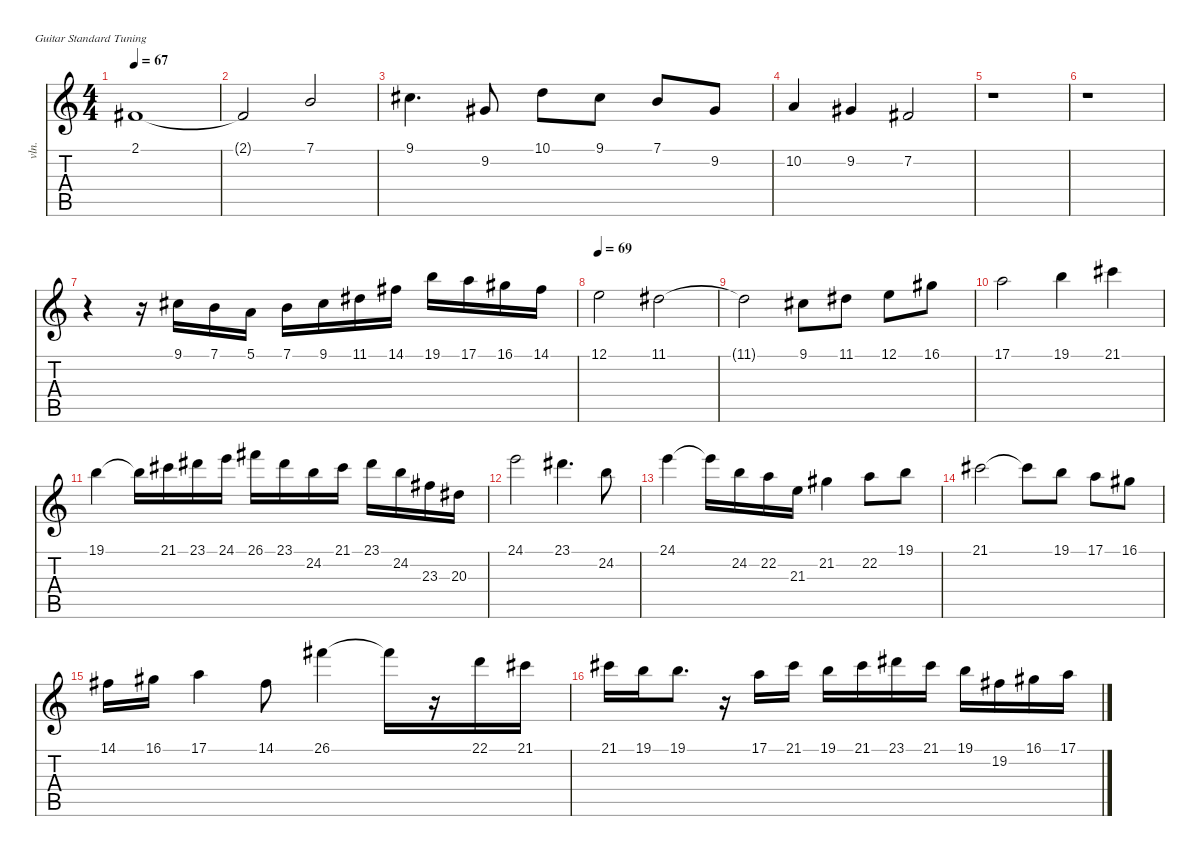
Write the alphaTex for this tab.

\defaultSystemsLayout 4
\hideDynamics
\bracketExtendMode nobrackets
\otherSystemsTrackNameOrientation horizontal
\track ("Track 3" "vln.") {instrument stringensemble2}
\staff {score tabs}
\tuning (E4 B3 G3 D3 A2 E2)
\ts (4 4)
\tempo 67
\clef g2
\ks c
2.1{acc #}.1{dy mf beam Up} |
2.1{t acc #}.2{dy f beam Up} 7.1.2{dy mf beam Up} |
9.1{acc #}.4{d beam Down} 9.2{acc #}.8{beam Up} 10.1.8{dy f beam Down} 9.1{acc #}.8{beam Down} 7.1.8{dy mf beam Up} 9.2{acc #}.8{beam Up} |
10.2.4{dy mp beam Up} 9.2{acc #}.4{beam Up} 7.2{acc #}.2{beam Up} |
r.1{beam Down} |
r.1{beam Down} |
r.4{instrument stringensemble1 beam Down} r.16{beam Down} 9.1{acc #}.16{beam Down} 7.1.16{dy mf beam Down} 5.1.16{beam Down} 7.1.16{beam Down} 9.1{acc #}.16{beam Down} 11.1{acc #}.16{dy f beam Down} 14.1{acc #}.16{beam Down} 19.1.16{beam Down} 17.1.16{beam Down} 16.1{acc #}.16{beam Down} 14.1{acc #}.16{beam Down} |
\tempo 69
12.1.2{beam Down} 11.1{acc #}.2{beam Down} |
11.1{t acc #}.2{beam Down} 9.1{acc #}.8{beam Down} 11.1{acc #}.8{beam Down} 12.1.8{beam Down} 16.1{acc #}.8{beam Down} |
17.1.2{beam Down} 19.1.4{beam Down} 21.1{acc #}.4{beam Down} |
19.1.4{beam Down} 19.1{t}.16{beam Down} 21.1{acc #}.16{dy mf beam Down} 23.1{acc #}.16{beam Down} 24.1.16{dy f beam Down} 26.1{acc #}.16{beam Down} 23.1{acc #}.16{beam Down} 24.2.16{beam Down} 21.1{acc #}.16{beam Down} 23.1{acc #}.16{beam Down} 24.2.16{beam Down} 23.3{acc #}.16{beam Down} 20.3{acc #}.16{beam Down} |
24.1.2{dy mf beam Down} 23.1{acc #}.4{d dy f beam Down} 24.2.8{beam Down} |
24.1.4{beam Down} 24.1{t}.16{beam Down} 24.2.16{beam Down} 22.2.16{beam Down} 21.3.16{beam Down} 21.2{acc #}.4{beam Down} 22.2.8{beam Down} 19.1.8{beam Down} |
21.1{acc #}.2{beam Down} 21.1{t acc #}.8{beam Down} 19.1.8{beam Down} 17.1.8{beam Down} 16.1{acc #}.8{beam Down} |
14.1{acc #}.16{beam Down} 16.1{acc #}.16{beam Down} 17.1.4{beam Down} 14.1{acc #}.8{beam Down} 26.1{acc #}.4{beam Down} 26.1{t acc #}.16{beam Down} r.16{beam Down} 22.1.16{beam Down} 21.1{acc #}.16{beam Down} |
21.1{acc #}.16{beam Down} 19.1.16{beam Down} 19.1.8{d beam Down} r.16{beam Down} 17.1.16{beam Down} 21.1{acc #}.16{beam Down} 19.1.16{beam Down} 21.1{acc #}.16{beam Down} 23.1{acc #}.16{beam Down} 21.1{acc #}.16{beam Down} 19.1.16{beam Down} 19.2{acc #}.16{dy ff beam Down} 16.1{acc #}.16{beam Down} 17.1.16{beam Down}
